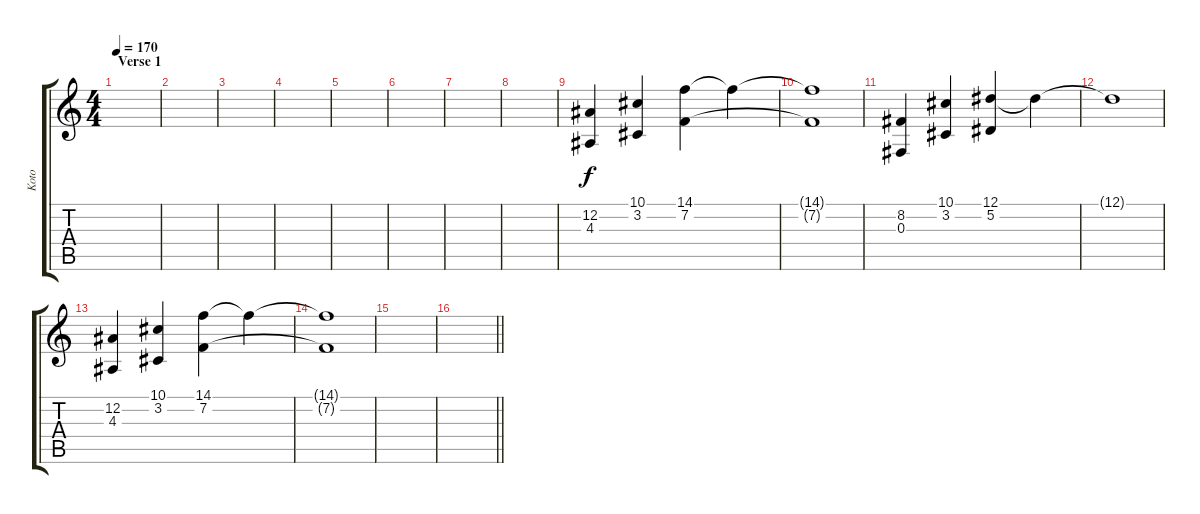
\track ("Koto" "Koto") {instrument koto}
\staff {score tabs}
\tuning (Eb4 Bb3 Gb3 Db3 Ab2 Db2) {hide}
\ts (4 4)
\section ("" "Verse 1")
\tempo 170
\clef g2
\ks c
|
|
|
|
|
|
|
|
(12.2 4.3).4 (10.1 3.2).4 (14.1 7.2).4 14.1{t}.4 |
(14.1{t} 7.2{t}).1 |
(8.2 0.3).4 (10.1 3.2).4 (12.1 5.2).4 12.1{t}.4 |
12.1{t}.1 |
(12.2 4.3).4 (10.1 3.2).4 (14.1 7.2).4 14.1{t}.4 |
(14.1{t} 7.2{t}).1 |
|
\barLineRight lightlight
